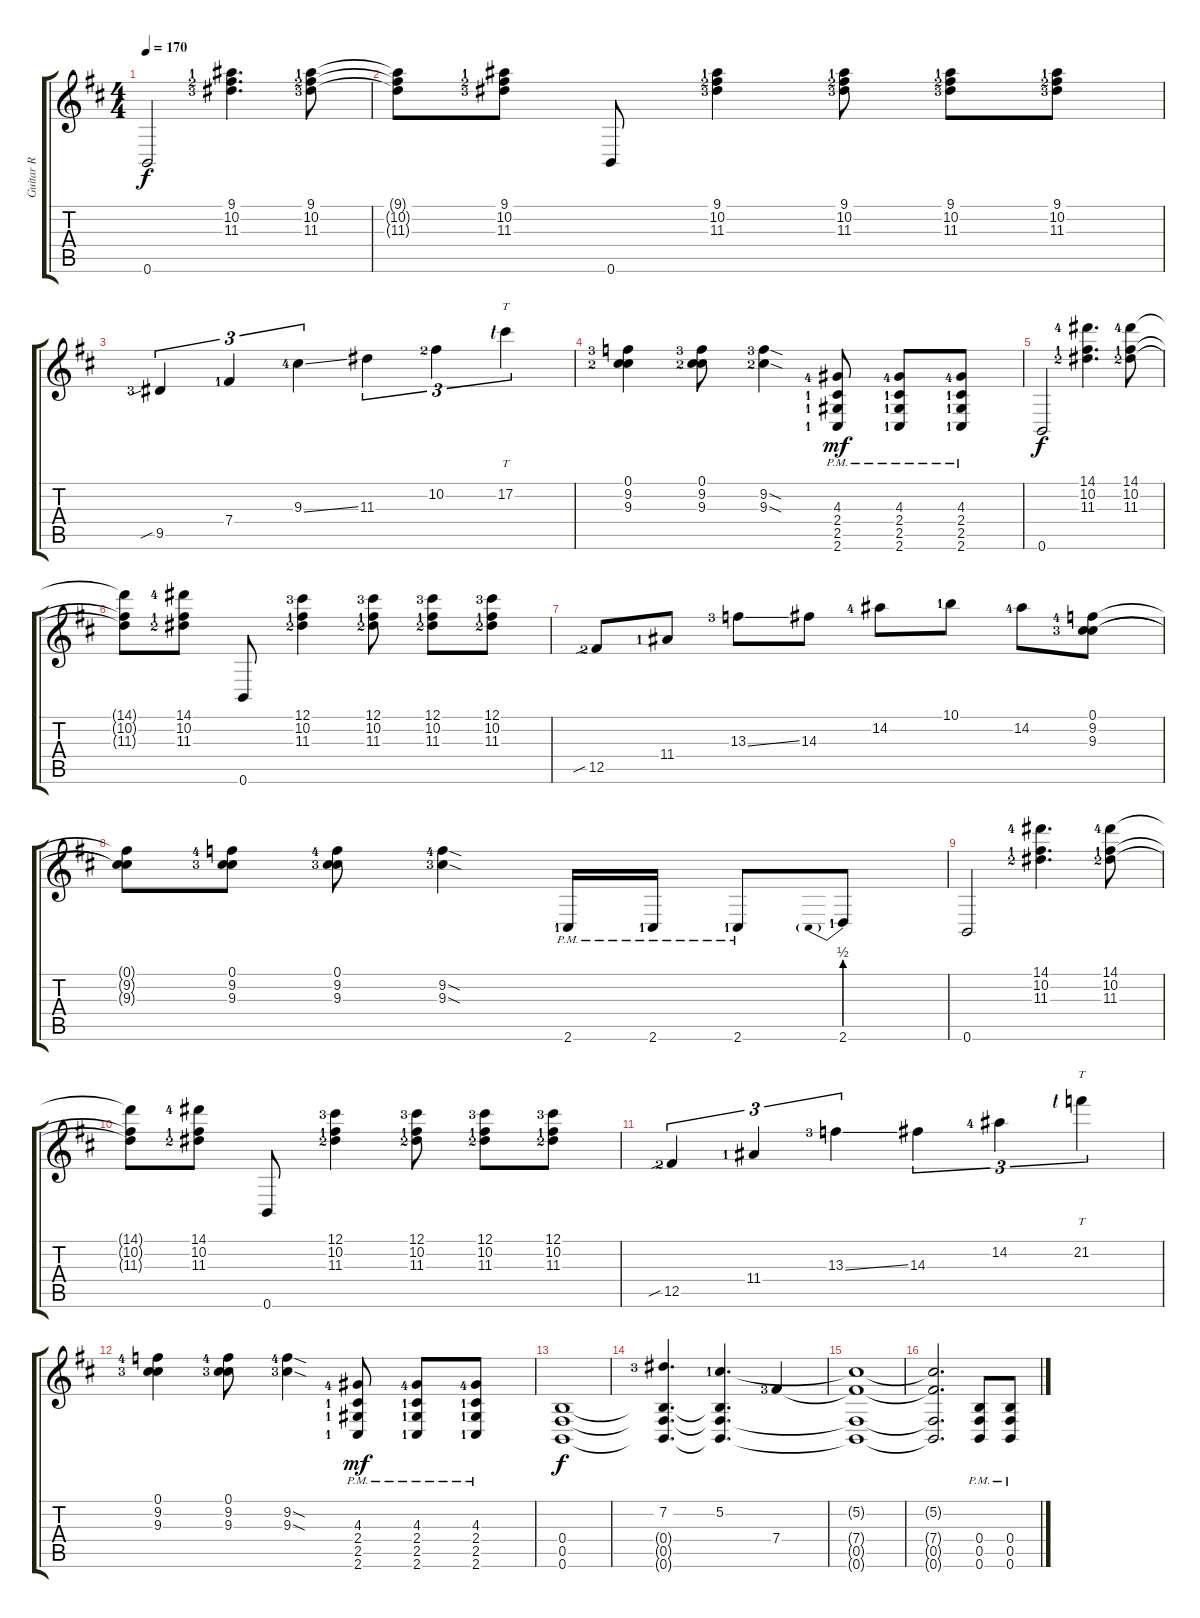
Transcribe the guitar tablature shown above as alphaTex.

\track ("Guitar R" "Guitar R") {instrument distortionguitar}
\staff {score tabs}
\tuning (Db4 Ab3 E3 B2 Gb2 B1) {hide}
\ts (4 4)
\tempo 170
\clef g2
\ks bminor
0.6.2{dy f} (9.1{lf 2} 10.2{lf 3} 11.3{lf 4}).4{d} (9.1{lf 2} 10.2{lf 3} 11.3{lf 4}).8 |
(9.1{t} 10.2{t} 11.3{t}).8 (9.1{lf 2} 10.2{lf 3} 11.3{lf 4}).8 0.6.8 (9.1{lf 2} 10.2{lf 3} 11.3{lf 4}).4 (9.1{lf 2} 10.2{lf 3} 11.3{lf 4}).8 (9.1{lf 2} 10.2{lf 3} 11.3{lf 4}).8 (9.1{lf 2} 10.2{lf 3} 11.3{lf 4}).8 |
9.5{sib lf 4}.4{tu (3 2)} 7.4{lf 2}.4{tu (3 2)} 9.3{ss lf 5}.4{tu (3 2)} 11.3.4{tu (3 2)} 10.2{lf 3}.4{tu (3 2)} 17.2{lf 1}.4{tt tu (3 2)} |
(0.1 9.2{lf 4} 9.3{lf 3}).4 (0.1 9.2{lf 4} 9.3{lf 3}).8 (9.2{sod lf 4} 9.3{sod lf 3}).4 (4.3{lf 5} 2.4{lf 2} 2.5{lf 2} 2.6{pm lf 2}).8{dy mf} (4.3{lf 5} 2.4{lf 2} 2.5{lf 2} 2.6{pm lf 2}).8 (4.3{lf 5} 2.4{lf 2} 2.5{lf 2} 2.6{pm lf 2}).8 |
0.6.2{dy f} (14.1{lf 5} 10.2{lf 2} 11.3{lf 3}).4{d} (14.1{lf 5} 10.2{lf 2} 11.3{lf 3}).8 |
(14.1{t} 10.2{t} 11.3{t}).8 (14.1{lf 5} 10.2{lf 2} 11.3{lf 3}).8 0.6.8 (12.1{lf 4} 10.2{lf 2} 11.3{lf 3}).4 (12.1{lf 4} 10.2{lf 2} 11.3{lf 3}).8 (12.1{lf 4} 10.2{lf 2} 11.3{lf 3}).8 (12.1{lf 4} 10.2{lf 2} 11.3{lf 3}).8 |
12.5{sib lf 3}.8 11.4{lf 2}.8 13.3{ss lf 4}.8 14.3.8 14.2{lf 5}.8 10.1{lf 2}.8 14.2{lf 5}.8 (0.1 9.2{lf 5} 9.3{lf 4}).8 |
(0.1{t} 9.2{t} 9.3{t}).8 (0.1 9.2{lf 5} 9.3{lf 4}).8 (0.1 9.2{lf 5} 9.3{lf 4}).8 (9.2{sod lf 5} 9.3{sod lf 4}).4 2.6{pm lf 2}.16 2.6{pm lf 2}.16 2.6{pm lf 2}.8 2.6{be (prebend 0 2 60 2) lf 2}.8 |
0.6.2 (14.1{lf 5} 10.2{lf 2} 11.3{lf 3}).4{d} (14.1{lf 5} 10.2{lf 2} 11.3{lf 3}).8 |
(14.1{t} 10.2{t} 11.3{t}).8 (14.1{lf 5} 10.2{lf 2} 11.3{lf 3}).8 0.6.8 (12.1{lf 4} 10.2{lf 2} 11.3{lf 3}).4 (12.1{lf 4} 10.2{lf 2} 11.3{lf 3}).8 (12.1{lf 4} 10.2{lf 2} 11.3{lf 3}).8 (12.1{lf 4} 10.2{lf 2} 11.3{lf 3}).8 |
12.5{sib lf 3}.4{tu (3 2)} 11.4{lf 2}.4{tu (3 2)} 13.3{ss lf 4}.4{tu (3 2)} 14.3.4{tu (3 2)} 14.2{lf 5}.4{tu (3 2)} 21.2{lf 1}.4{tt tu (3 2)} |
(0.1 9.2{lf 5} 9.3{lf 4}).4 (0.1 9.2{lf 5} 9.3{lf 4}).8 (9.2{sod lf 5} 9.3{sod lf 4}).4 (4.3{lf 5} 2.4{lf 2} 2.5{lf 2} 2.6{pm lf 2}).8{dy mf} (4.3{lf 5} 2.4{lf 2} 2.5{lf 2} 2.6{pm lf 2}).8 (4.3{lf 5} 2.4{lf 2} 2.5{lf 2} 2.6{pm lf 2}).8 |
(0.4 0.5 0.6).1{dy f} |
(7.2{lf 4} 0.4{t} 0.5{t} 0.6{t}).4{d} (5.2{lf 2} 0.4{t} 0.5{t} 0.6{t}).4{d} 7.4{lf 4}.4 |
(5.2{t} 7.4{t} 0.5{t} 0.6{t}).1 |
(5.2{t} 7.4{t} 0.5{t} 0.6{t}).2{d} (0.4{pm} 0.5 0.6).8 (0.4{pm} 0.5 0.6).8
